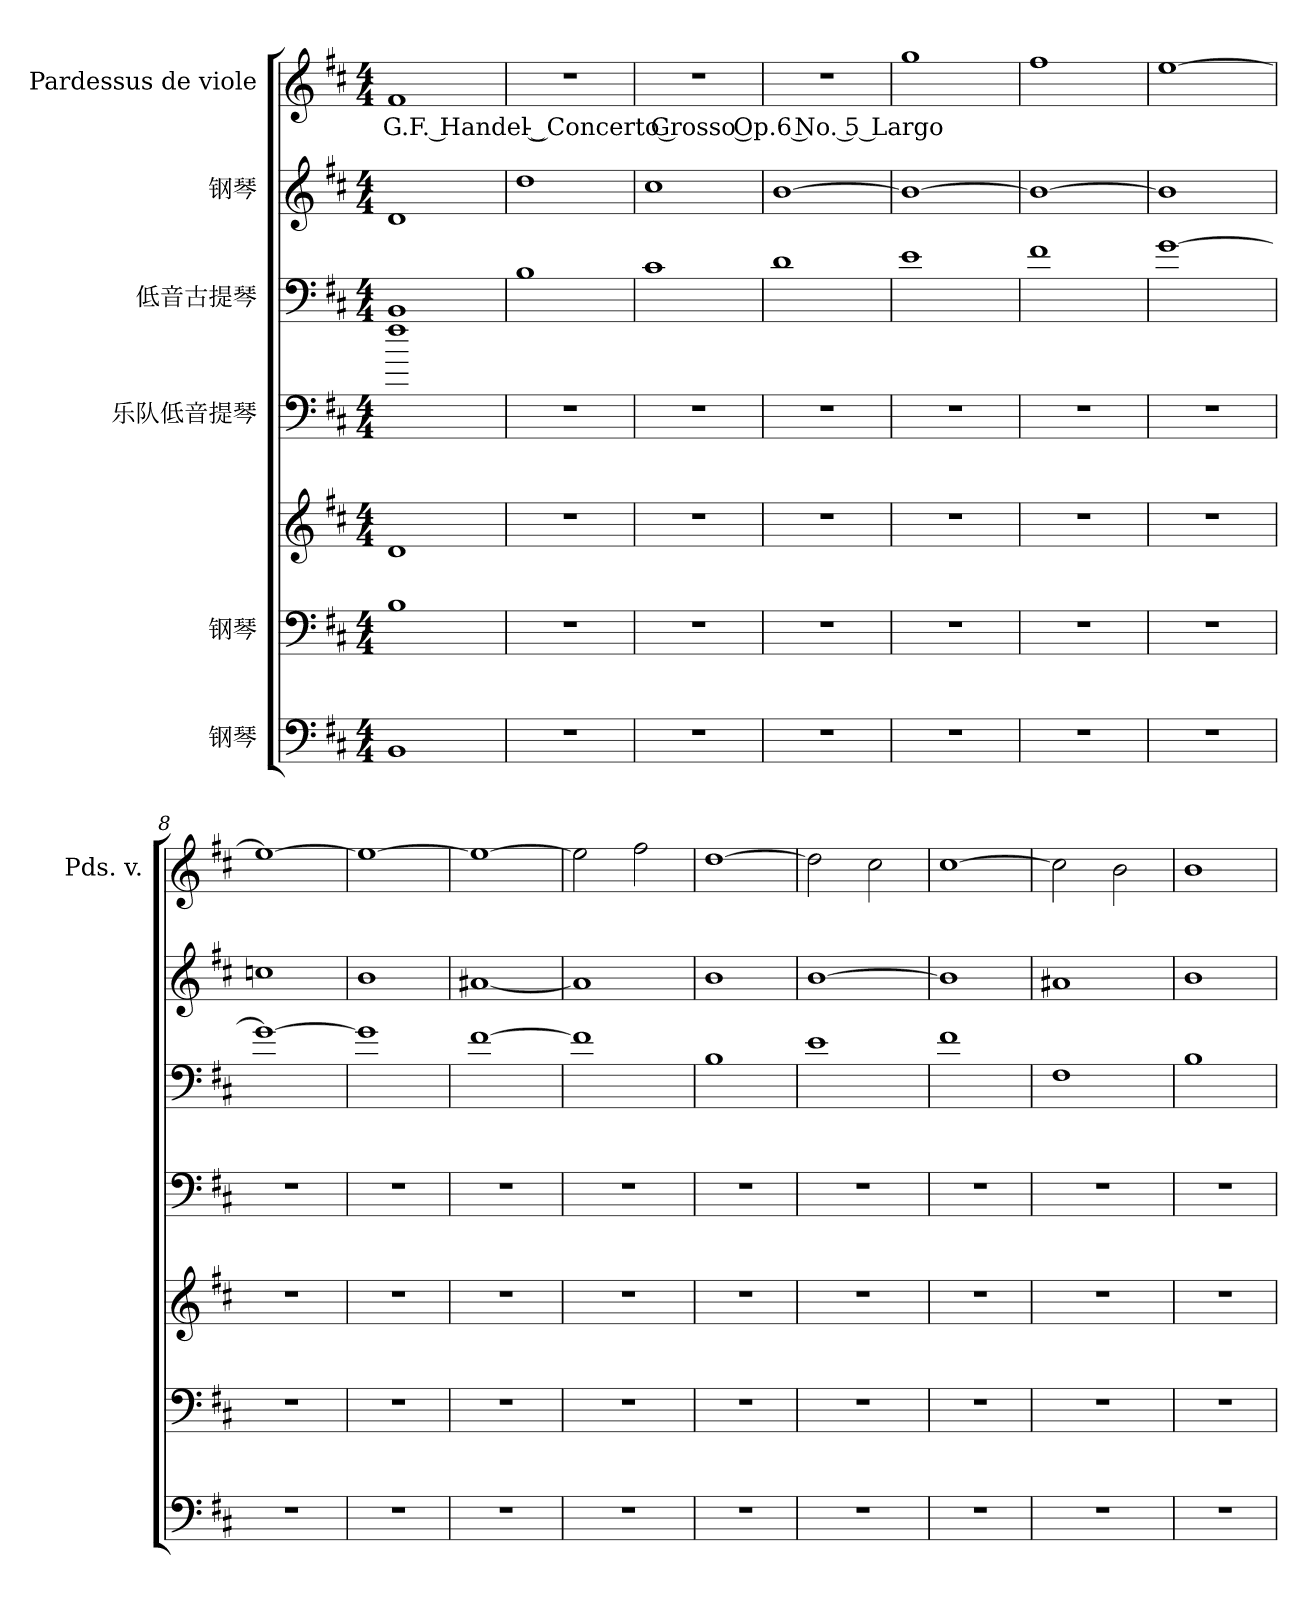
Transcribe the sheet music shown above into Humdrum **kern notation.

**kern	**kern	**kern	**kern	**kern	**kern	**kern	**text
*part6	*part5	*part5	*part4	*part3	*part2	*part1	*part1
*staff7	*staff6	*staff5	*staff4	*staff3	*staff2	*staff1	*staff1
*I"钢琴	*I"钢琴	*	*I"乐队低音提琴	*I"低音古提琴	*I"钢琴	*I"Pardessus de viole	*
*	*	*	*	*	*	*I'Pds. v.	*
*clefF4	*clefF4	*clefG2	*clefF4	*clefF4	*clefG2	*clefG2	*
*	*	*	*ITrd7c12	*	*	*	*
*k[f#c#]	*k[f#c#]	*k[f#c#]	*k[f#c#]	*k[f#c#]	*k[f#c#]	*k[f#c#]	*
*M4/4	*M4/4	*M4/4	*M4/4	*M4/4	*M4/4	*M4/4	*
*MM161	*MM161	*MM161	*MM161	*MM161	*MM161	*MM161	*
=1	=1	=1	=1	=1	=1	=1	=1
1BB	1B	1d	1f#	1BB	1d	1f#	G.F. Handel - Concerto Grosso Op.6 No. 5 Largo
=2	=2	=2	=2	=2	=2	=2	=2
1r	1r	1r	1r	1B	1dd	1r	.
=3	=3	=3	=3	=3	=3	=3	=3
1r	1r	1r	1r	1c#	1cc#	1r	.
=4	=4	=4	=4	=4	=4	=4	=4
1r	1r	1r	1r	1d	[1b	1r	.
!!LO:PB:g=z
=5	=5	=5	=5	=5	=5	=5	=5
1r	1r	1r	1r	1e	1b_	1gg	.
=6	=6	=6	=6	=6	=6	=6	=6
1r	1r	1r	1r	1f#	1b_	1ff#	.
=7	=7	=7	=7	=7	=7	=7	=7
1r	1r	1r	1r	[1g	1b]	[1ee	.
=8	=8	=8	=8	=8	=8	=8	=8
1r	1r	1r	1r	1g_	1ccn	1ee_	.
=9	=9	=9	=9	=9	=9	=9	=9
1r	1r	1r	1r	1g]	1b	1ee_	.
=10	=10	=10	=10	=10	=10	=10	=10
1r	1r	1r	1r	[1f#	[1a#X	1ee_	.
=11	=11	=11	=11	=11	=11	=11	=11
1r	1r	1r	1r	1f#]	1a#]	2ee\]	.
.	.	.	.	.	.	2ff#\	.
=12	=12	=12	=12	=12	=12	=12	=12
1r	1r	1r	1r	1B	1b	[1dd	.
=13	=13	=13	=13	=13	=13	=13	=13
1r	1r	1r	1r	1e	[1b	2dd\]	.
.	.	.	.	.	.	2cc#\	.
=14	=14	=14	=14	=14	=14	=14	=14
1r	1r	1r	1r	1f#	1b]	[1cc#	.
=15	=15	=15	=15	=15	=15	=15	=15
1r	1r	1r	1r	1F#	1a#X	2cc#\]	.
.	.	.	.	.	.	2b\	.
=16	=16	=16	=16	=16	=16	=16	=16
1r	1r	1r	1r	1B	1b	1b	.
=	=	=	=	=	=	=	=
*-	*-	*-	*-	*-	*-	*-	*-
